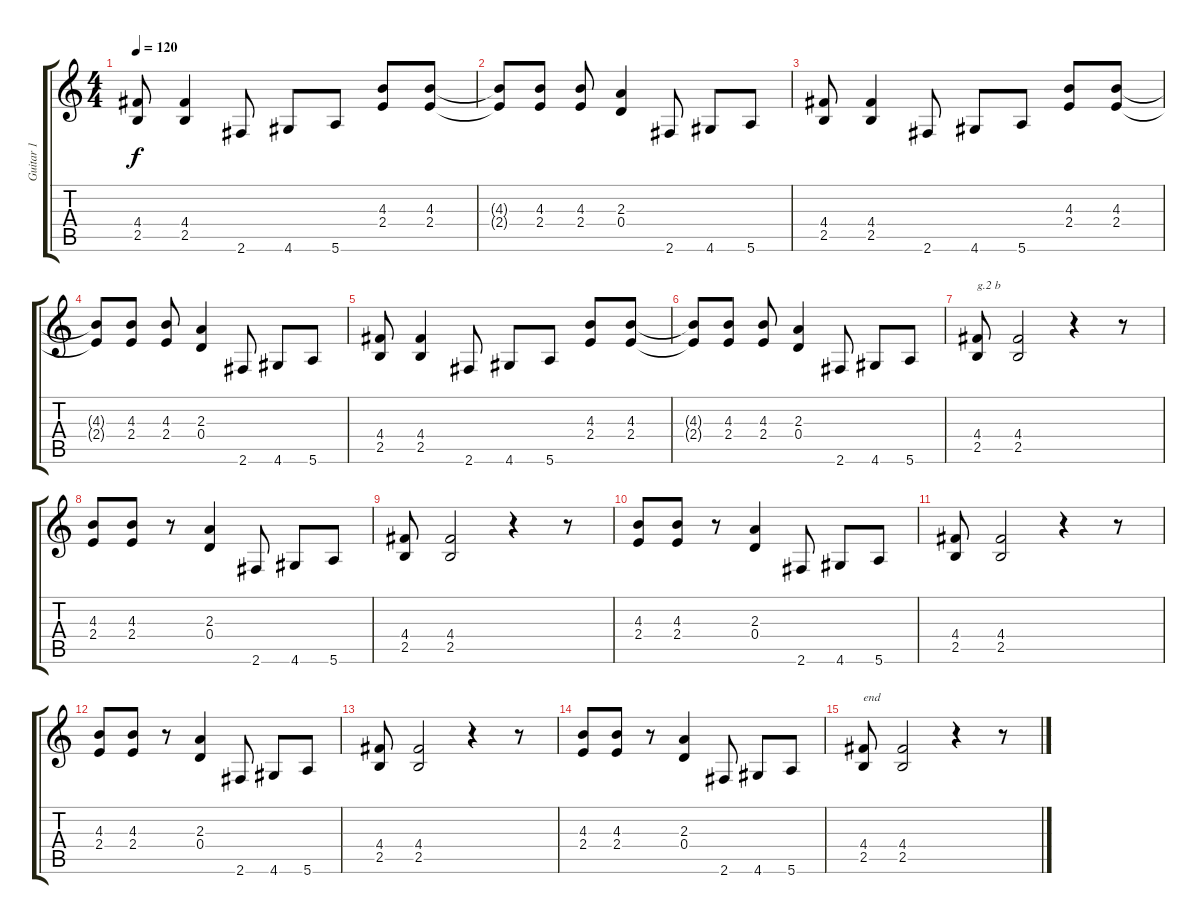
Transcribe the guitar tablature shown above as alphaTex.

\track ("Guitar 1" "Guitar 1") {instrument distortionguitar}
\staff {score tabs}
\tuning (E4 B3 G3 D3 A2 E2) {hide}
\ts (4 4)
\tempo 120
\clef g2
\ks c
(4.4 2.5).8{dy f} (4.4 2.5).4 2.6.8 4.6.8 5.6.8 (4.3 2.4).8 (4.3 2.4).8 |
(4.3{t} 2.4{t}).8 (4.3 2.4).8 (4.3 2.4).8 (2.3 0.4).4 2.6.8 4.6.8 5.6.8 |
(4.4 2.5).8 (4.4 2.5).4 2.6.8 4.6.8 5.6.8 (4.3 2.4).8 (4.3 2.4).8 |
(4.3{t} 2.4{t}).8 (4.3 2.4).8 (4.3 2.4).8 (2.3 0.4).4 2.6.8 4.6.8 5.6.8 |
(4.4 2.5).8 (4.4 2.5).4 2.6.8 4.6.8 5.6.8 (4.3 2.4).8 (4.3 2.4).8 |
(4.3{t} 2.4{t}).8 (4.3 2.4).8 (4.3 2.4).8 (2.3 0.4).4 2.6.8 4.6.8 5.6.8 |
(4.4 2.5).8{txt "g.2 b"} (4.4 2.5).2 r.4 r.8 |
(4.3 2.4).8 (4.3 2.4).8 r.8 (2.3 0.4).4 2.6.8 4.6.8 5.6.8 |
(4.4 2.5).8 (4.4 2.5).2 r.4 r.8 |
(4.3 2.4).8 (4.3 2.4).8 r.8 (2.3 0.4).4 2.6.8 4.6.8 5.6.8 |
(4.4 2.5).8 (4.4 2.5).2 r.4 r.8 |
(4.3 2.4).8 (4.3 2.4).8 r.8 (2.3 0.4).4 2.6.8 4.6.8 5.6.8 |
(4.4 2.5).8 (4.4 2.5).2 r.4 r.8 |
(4.3 2.4).8 (4.3 2.4).8 r.8 (2.3 0.4).4 2.6.8 4.6.8 5.6.8 |
(4.4 2.5).8{txt "end"} (4.4 2.5).2 r.4 r.8
